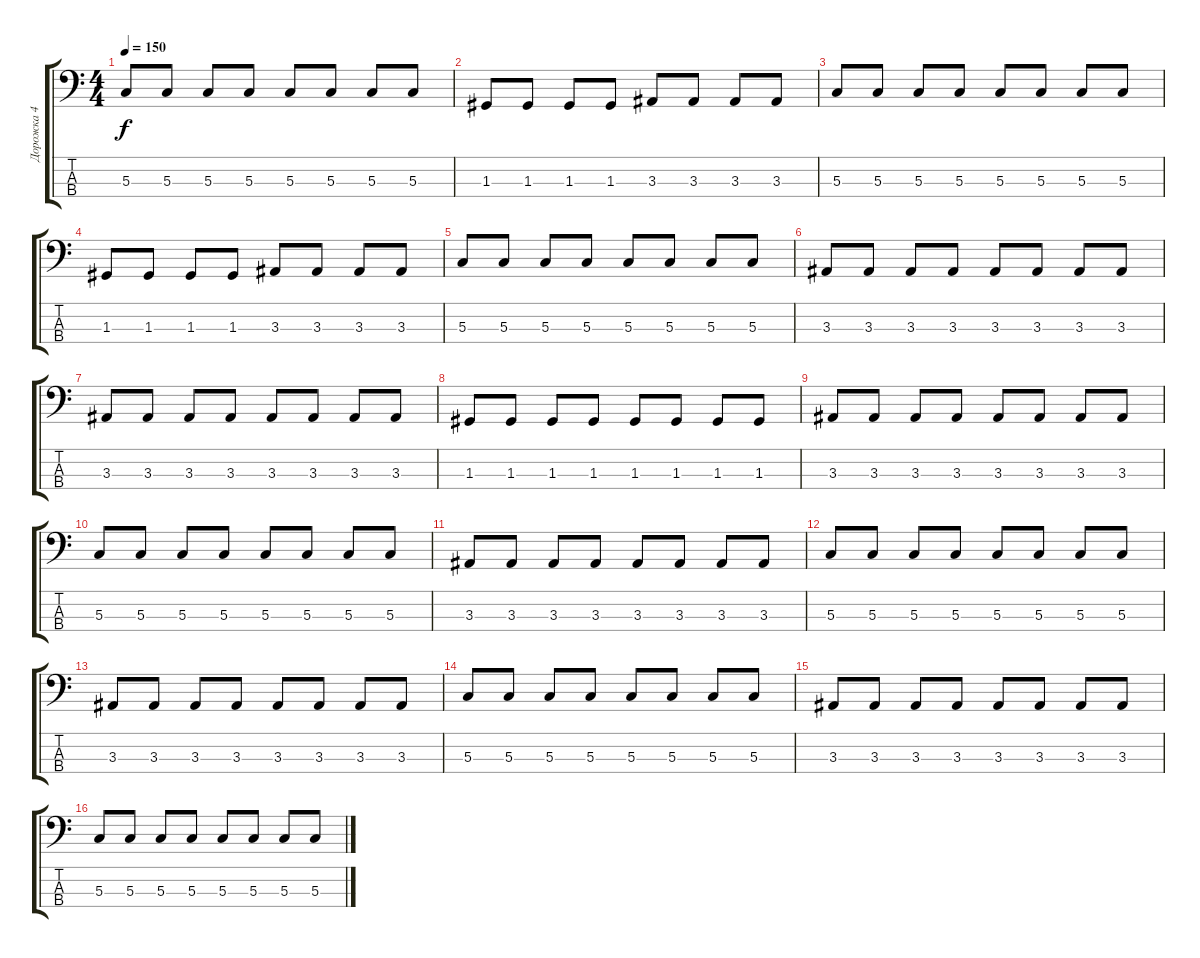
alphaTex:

\track ("Дорожка 4" "Дорожка 4") {instrument electricbassfinger}
\staff {score tabs}
\tuning (F2 C2 G1 D1) {hide}
\ts (4 4)
\tempo 150
\clef f4
\ks c
5.3.8{dy f} 5.3.8 5.3.8 5.3.8 5.3.8 5.3.8 5.3.8 5.3.8 |
1.3.8 1.3.8 1.3.8 1.3.8 3.3.8 3.3.8 3.3.8 3.3.8 |
5.3.8 5.3.8 5.3.8 5.3.8 5.3.8 5.3.8 5.3.8 5.3.8 |
1.3.8 1.3.8 1.3.8 1.3.8 3.3.8 3.3.8 3.3.8 3.3.8 |
5.3.8 5.3.8 5.3.8 5.3.8 5.3.8 5.3.8 5.3.8 5.3.8 |
3.3.8 3.3.8 3.3.8 3.3.8 3.3.8 3.3.8 3.3.8 3.3.8 |
3.3.8 3.3.8 3.3.8 3.3.8 3.3.8 3.3.8 3.3.8 3.3.8 |
1.3.8 1.3.8 1.3.8 1.3.8 1.3.8 1.3.8 1.3.8 1.3.8 |
3.3.8 3.3.8 3.3.8 3.3.8 3.3.8 3.3.8 3.3.8 3.3.8 |
5.3.8 5.3.8 5.3.8 5.3.8 5.3.8 5.3.8 5.3.8 5.3.8 |
3.3.8 3.3.8 3.3.8 3.3.8 3.3.8 3.3.8 3.3.8 3.3.8 |
5.3.8 5.3.8 5.3.8 5.3.8 5.3.8 5.3.8 5.3.8 5.3.8 |
3.3.8 3.3.8 3.3.8 3.3.8 3.3.8 3.3.8 3.3.8 3.3.8 |
5.3.8 5.3.8 5.3.8 5.3.8 5.3.8 5.3.8 5.3.8 5.3.8 |
3.3.8 3.3.8 3.3.8 3.3.8 3.3.8 3.3.8 3.3.8 3.3.8 |
5.3.8 5.3.8 5.3.8 5.3.8 5.3.8 5.3.8 5.3.8 5.3.8
